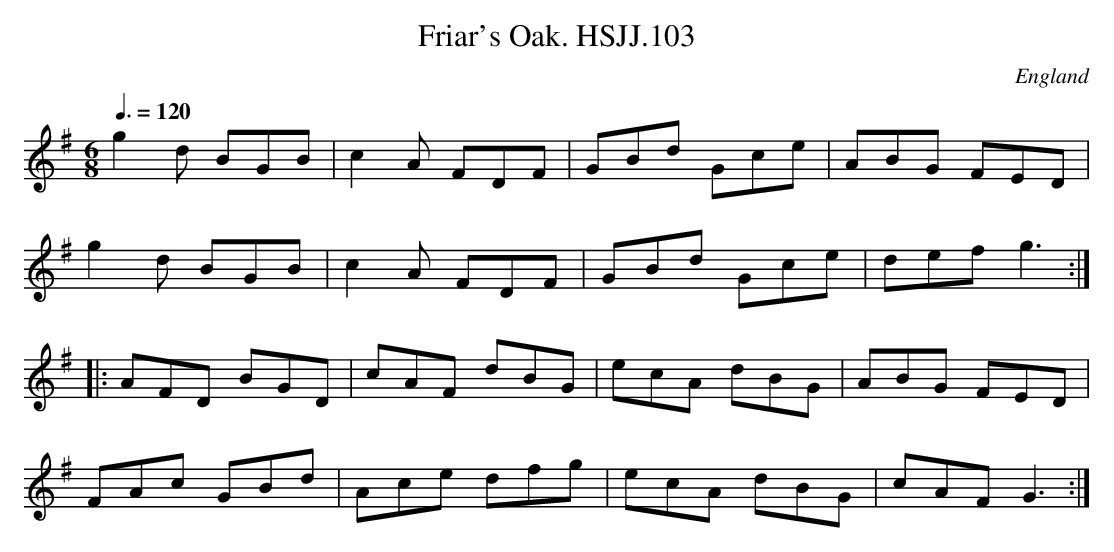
X:1
T:Friar's Oak. HSJJ.103
M:6/8
L:1/8
Q:3/8=120
O:England
K:G
g2d BGB|c2A FDF|GBd Gce|ABG FED|
g2d BGB|c2A FDF|GBd Gce|defg3:|
|:AFD BGD|cAF dBG|ecA dBG|ABG FED|
FAc GBd|Ace dfg|ecA dBG|cAFG3:|
